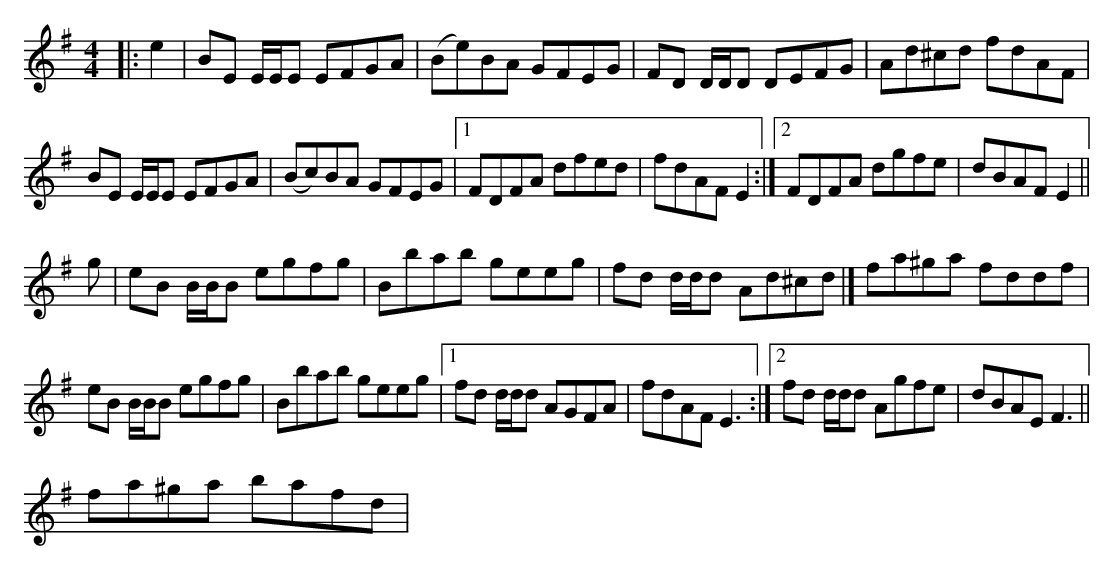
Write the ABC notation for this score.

X:1
M:4/4
K:G
|:e2|BE E/E/E EFGA|(Be)BA GFEG|FD D/D/D DEFG|Ad^cd fdAF|
BE E/E/E EFGA|(Bc)BA GFEG|1 FDFA dfed|fdAF E2:|2 FDFA dgfe|dBAF E2||
g|eB B/B/B egfg|Bbab geeg|fd d/d/d Ad^cd|[ fa^ga fddf|
eB B/B/B egfg|Bbab geeg|1 fd d/d/d AGFA|fdAF E3:|2 fd d/d/d Agfe|dBAE F3||
[ fa^ga bafd|
